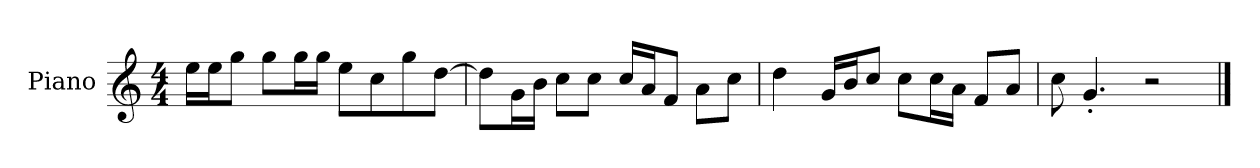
**kern
*part1
*staff1
*I"Piano
*I'P-no
*clefG2
*k[]
*M4/4
*MM90
=1
16ee\LL
16ee\J
8gg\J
8gg\L
16gg\L
16gg\JJ
8ee\L
8cc\
8gg\
[8dd\J
=2
8dd\L]
16g\L
16b\JJ
8cc\L
8cc\J
16cc/LL
16a/J
8f/J
8a\L
8cc\J
=3
4dd\
16g/LL
16b/J
8cc/J
8cc\L
16cc\L
16a\JJ
8f/L
8a/J
=4
8cc\
4.g'/
2r
==
*-
